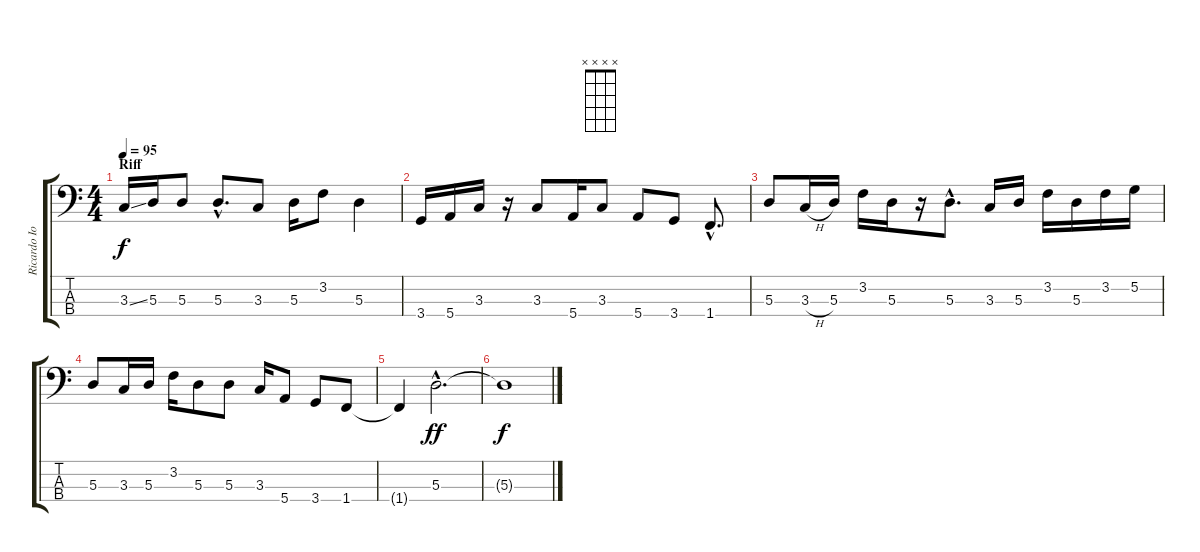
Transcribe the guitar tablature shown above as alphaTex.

\track ("Ricardo Iorio (bajo)" "Ricardo Io") {instrument electricbasspick}
\staff {score tabs}
\tuning (G2 D2 A1 E1) {hide}
\chord ("" x x x x) {firstfret 0}
\ts (4 4)
\section ("" "Riff")
\tempo 95
\clef f4
\ks c
3.3{ss}.16{dy f} 5.3.16 5.3.8 5.3{hac}.8{d} 3.3.8 5.3.16 3.2.8 5.3.4 |
3.4.16 5.4.16 3.3.16 r.16 3.3.8 5.4.16 3.3.8 5.4.8 3.4.8 1.4{hac}.8{d} |
5.3.8 3.3{h}.16 5.3.16 3.2.16 5.3.16 r.16 5.3{hac}.8{d} 3.3.16 5.3.16 3.2.16 5.3.16 3.2.16 5.2.16 |
5.3.8 3.3.16 5.3.16 3.2.16 5.3.8 5.3.8 3.3.16 5.4.8 3.4.8 1.4.8 |
1.4{t}.4 5.3{hac}.2{d dy ff} |
5.3{t}.1{ch "" dy f volume 0}
